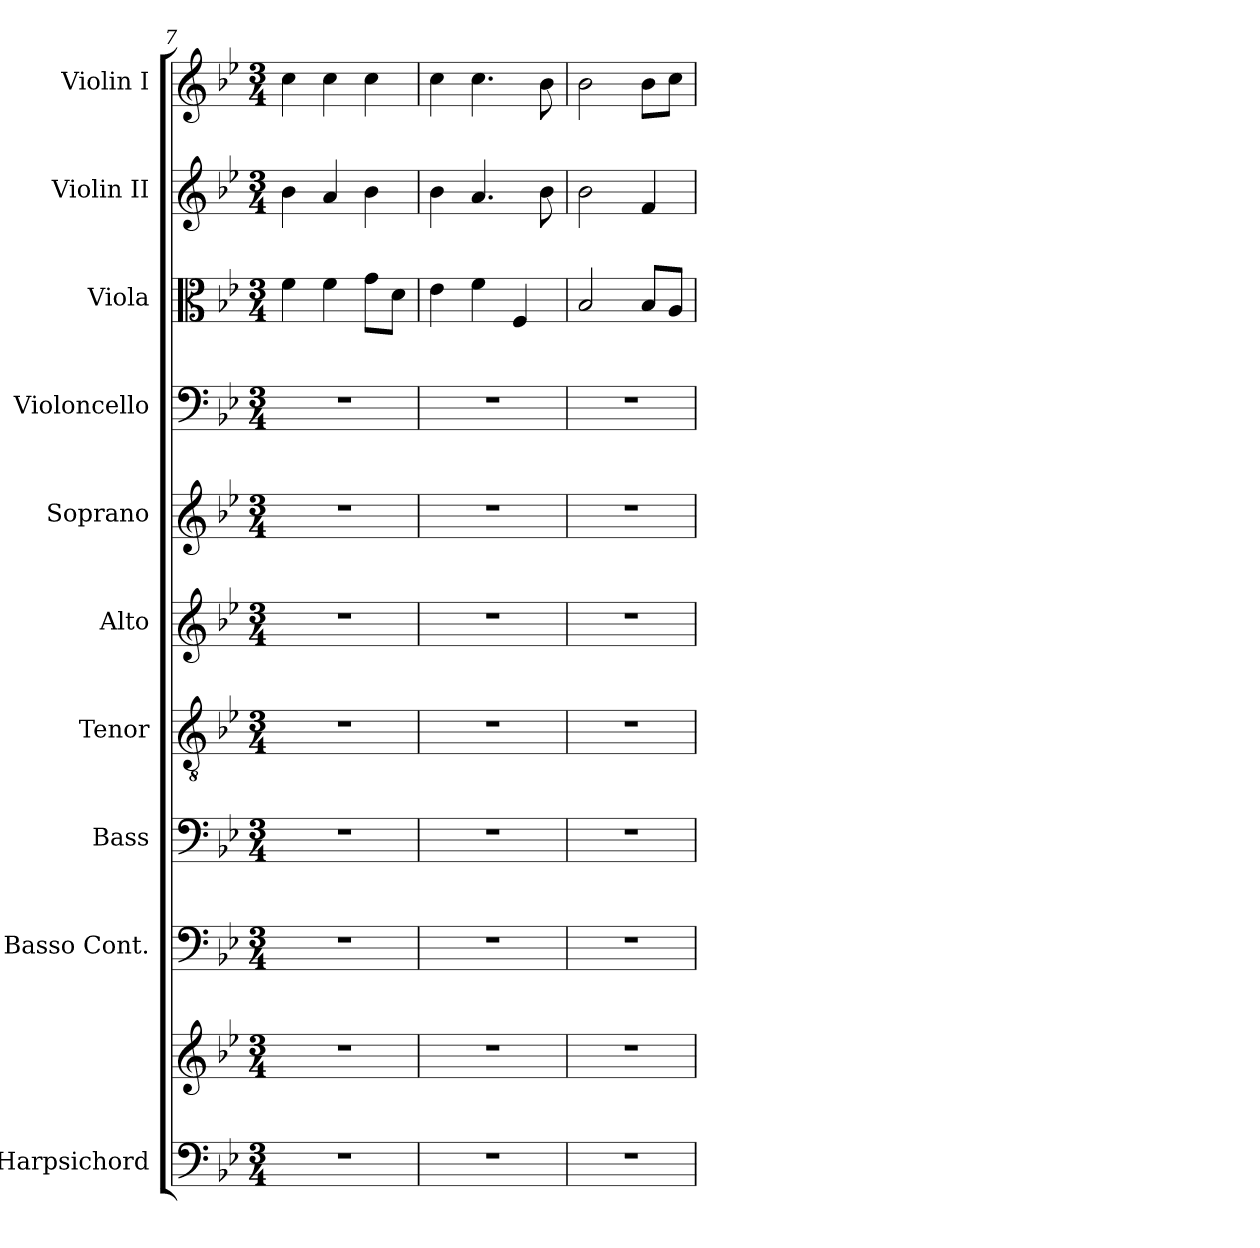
**kern	**kern	**kern	**kern	**kern	**kern	**kern	**kern	**kern	**kern	**kern
*part10	*part10	*part9	*part8	*part7	*part6	*part5	*part4	*part3	*part2	*part1
*staff11	*staff10	*staff9	*staff8	*staff7	*staff6	*staff5	*staff4	*staff3	*staff2	*staff1
*I"Harpsichord	*	*I"Basso Cont.	*I"Bass	*I"Tenor	*I"Alto	*I"Soprano	*I"Violoncello	*I"Viola	*I"Violin II	*I"Violin I
*I'Hpsd.	*	*	*I'B.	*I'T.	*I'A.	*I'S.	*I'Vc.	*	*	*
!!LO:LB:g=z
*clefF4	*clefG2	*clefF4	*clefF4	*clefGv2	*clefG2	*clefG2	*clefF4	*clefC3	*clefG2	*clefG2
*	*	*	*	*ITrd7c12	*	*	*	*	*	*
*k[b-e-]	*k[b-e-]	*k[b-e-]	*k[b-e-]	*k[b-e-]	*k[b-e-]	*k[b-e-]	*k[b-e-]	*k[b-e-]	*k[b-e-]	*k[b-e-]
*B-:	*B-:	*B-:	*B-:	*B-:	*B-:	*B-:	*B-:	*B-:	*B-:	*B-:
*M3/4	*M3/4	*M3/4	*M3/4	*M3/4	*M3/4	*M3/4	*M3/4	*M3/4	*M3/4	*M3/4
=7	=7	=7	=7	=7	=7	=7	=7	=7	=7	=7
!LO:N:vis=1	!LO:N:vis=1	!LO:N:vis=1	!LO:N:vis=1	!LO:N:vis=1	!LO:N:vis=1	!LO:N:vis=1	!LO:N:vis=1	!	!	!
2.r	2.r	2.r	2.r	2.r	2.r	2.r	2.r	4fi\	4b-i\	4cci\
.	.	.	.	.	.	.	.	4fi\	4ai/	4cci\
.	.	.	.	.	.	.	.	8gi\L	4b-i\	4cci\
.	.	.	.	.	.	.	.	8di\J	.	.
=8	=8	=8	=8	=8	=8	=8	=8	=8	=8	=8
!LO:N:vis=1	!LO:N:vis=1	!LO:N:vis=1	!LO:N:vis=1	!LO:N:vis=1	!LO:N:vis=1	!LO:N:vis=1	!LO:N:vis=1	!	!	!
2.r	2.r	2.r	2.r	2.r	2.r	2.r	2.r	4e-i\	4b-i\	4cci\
.	.	.	.	.	.	.	.	4fi\	4.ai/	4.cci\
.	.	.	.	.	.	.	.	4Fi/	.	.
.	.	.	.	.	.	.	.	.	8b-i\	8b-i\
=9	=9	=9	=9	=9	=9	=9	=9	=9	=9	=9
!LO:N:vis=1	!LO:N:vis=1	!LO:N:vis=1	!LO:N:vis=1	!LO:N:vis=1	!LO:N:vis=1	!LO:N:vis=1	!LO:N:vis=1	!	!	!
2.r	2.r	2.r	2.r	2.r	2.r	2.r	2.r	2B-i/	2b-i\	2b-i\
.	.	.	.	.	.	.	.	8B-i/L	4fi/	8b-i\L
.	.	.	.	.	.	.	.	8Ai/J	.	8cci\J
=	=	=	=	=	=	=	=	=	=	=
*-	*-	*-	*-	*-	*-	*-	*-	*-	*-	*-
